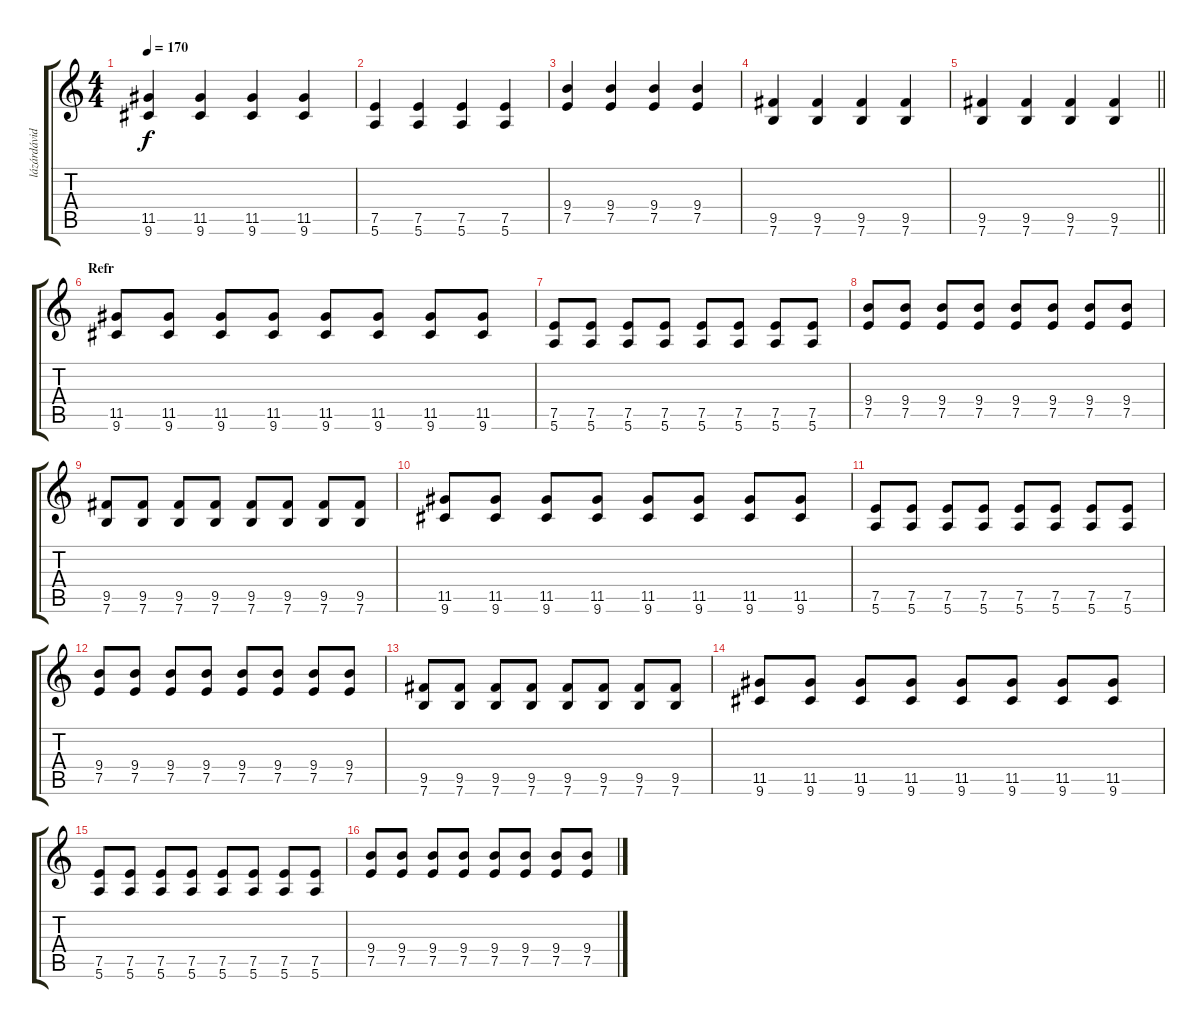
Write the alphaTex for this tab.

\track ("lázárdávid - Gitár 1" "lázárdávid") {instrument distortionguitar}
\staff {score tabs}
\tuning (E4 B3 G3 D3 A2 E2) {hide}
\ts (4 4)
\tempo 170
\clef g2
\ks c
(11.5 9.6).4{dy f} (11.5 9.6).4 (11.5 9.6).4 (11.5 9.6).4 |
(7.5 5.6).4 (7.5 5.6).4 (7.5 5.6).4 (7.5 5.6).4 |
(9.4 7.5).4 (9.4 7.5).4 (9.4 7.5).4 (9.4 7.5).4 |
(9.5 7.6).4 (9.5 7.6).4 (9.5 7.6).4 (9.5 7.6).4 |
\barLineRight lightlight
(9.5 7.6).4 (9.5 7.6).4 (9.5 7.6).4 (9.5 7.6).4 |
\section ("" "Refr")
(11.5 9.6).8 (11.5 9.6).8 (11.5 9.6).8 (11.5 9.6).8 (11.5 9.6).8 (11.5 9.6).8 (11.5 9.6).8 (11.5 9.6).8 |
(7.5 5.6).8 (7.5 5.6).8 (7.5 5.6).8 (7.5 5.6).8 (7.5 5.6).8 (7.5 5.6).8 (7.5 5.6).8 (7.5 5.6).8 |
(9.4 7.5).8 (9.4 7.5).8 (9.4 7.5).8 (9.4 7.5).8 (9.4 7.5).8 (9.4 7.5).8 (9.4 7.5).8 (9.4 7.5).8 |
(9.5 7.6).8 (9.5 7.6).8 (9.5 7.6).8 (9.5 7.6).8 (9.5 7.6).8 (9.5 7.6).8 (9.5 7.6).8 (9.5 7.6).8 |
(11.5 9.6).8 (11.5 9.6).8 (11.5 9.6).8 (11.5 9.6).8 (11.5 9.6).8 (11.5 9.6).8 (11.5 9.6).8 (11.5 9.6).8 |
(7.5 5.6).8 (7.5 5.6).8 (7.5 5.6).8 (7.5 5.6).8 (7.5 5.6).8 (7.5 5.6).8 (7.5 5.6).8 (7.5 5.6).8 |
(9.4 7.5).8 (9.4 7.5).8 (9.4 7.5).8 (9.4 7.5).8 (9.4 7.5).8 (9.4 7.5).8 (9.4 7.5).8 (9.4 7.5).8 |
(9.5 7.6).8 (9.5 7.6).8 (9.5 7.6).8 (9.5 7.6).8 (9.5 7.6).8 (9.5 7.6).8 (9.5 7.6).8 (9.5 7.6).8 |
(11.5 9.6).8 (11.5 9.6).8 (11.5 9.6).8 (11.5 9.6).8 (11.5 9.6).8 (11.5 9.6).8 (11.5 9.6).8 (11.5 9.6).8 |
(7.5 5.6).8 (7.5 5.6).8 (7.5 5.6).8 (7.5 5.6).8 (7.5 5.6).8 (7.5 5.6).8 (7.5 5.6).8 (7.5 5.6).8 |
(9.4 7.5).8 (9.4 7.5).8 (9.4 7.5).8 (9.4 7.5).8 (9.4 7.5).8 (9.4 7.5).8 (9.4 7.5).8 (9.4 7.5).8
